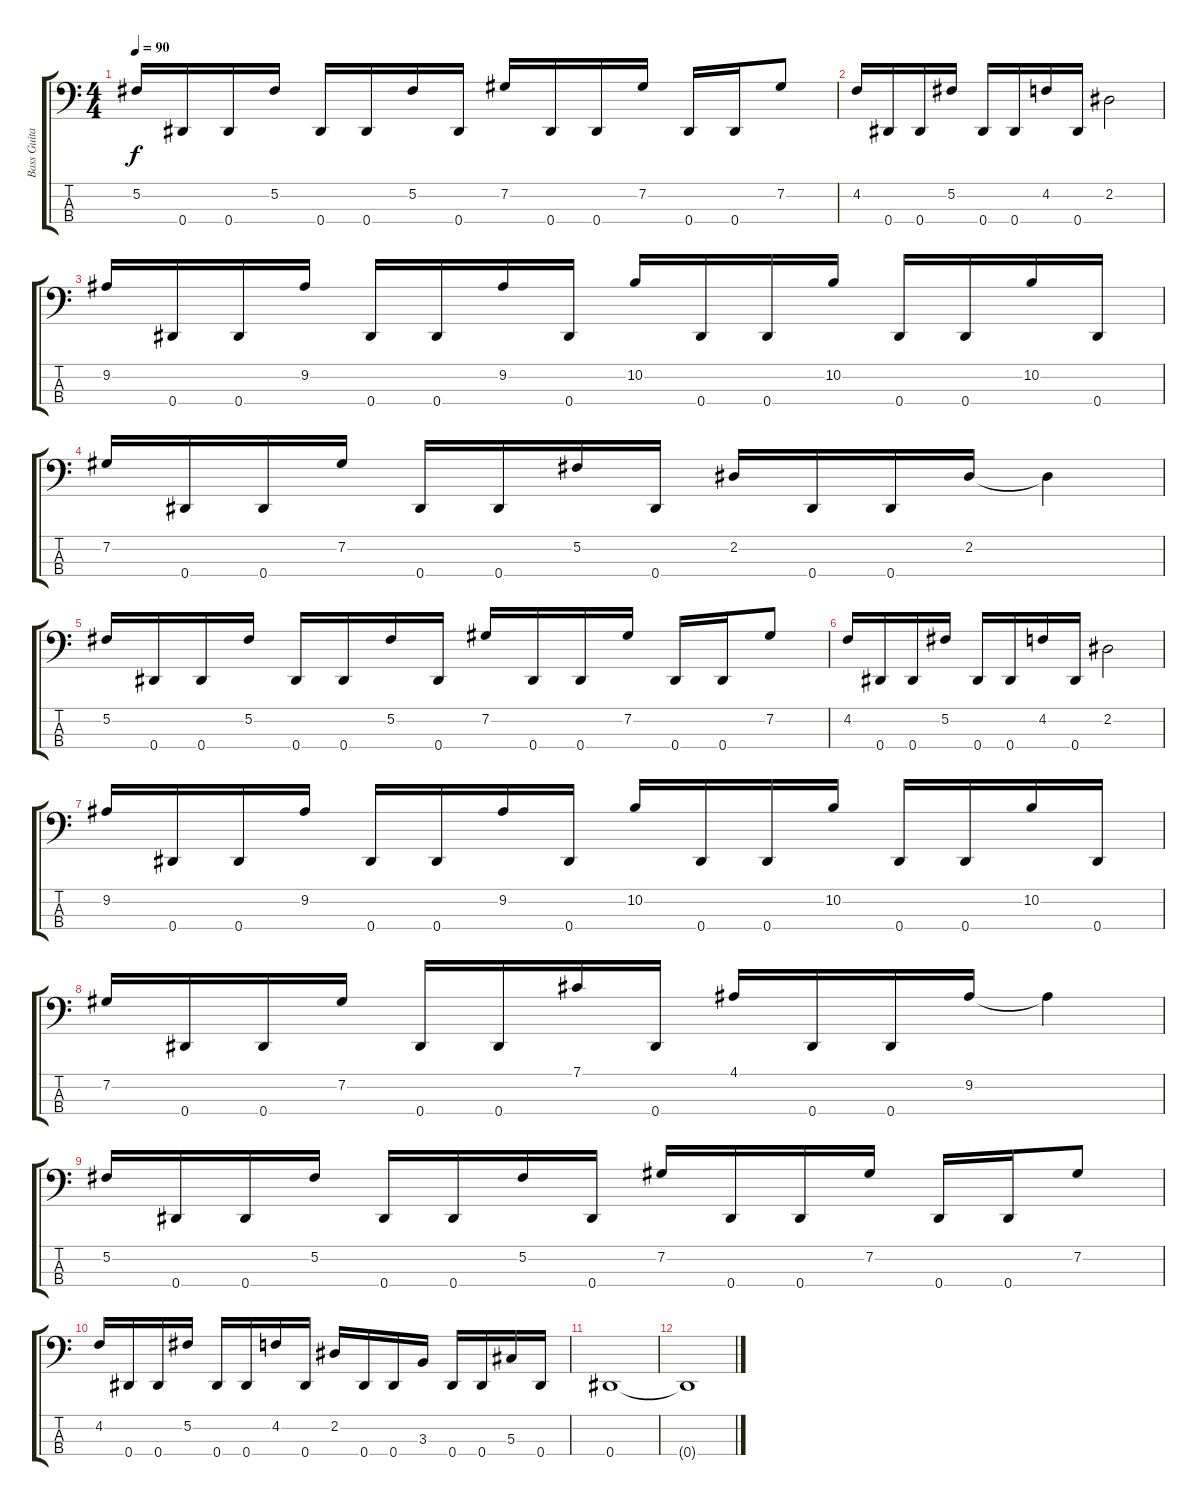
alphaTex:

\track ("Bass Guitar" "Bass Guita") {instrument electricbassfinger}
\staff {score tabs}
\tuning (Gb2 Db2 Ab1 Eb1) {hide}
\ts (4 4)
\tempo 90
\clef f4
\ks c
5.2.16{dy f} 0.4.16 0.4.16 5.2.16 0.4.16 0.4.16 5.2.16 0.4.16 7.2.16 0.4.16 0.4.16 7.2.16 0.4.16 0.4.16 7.2.8 |
4.2.16 0.4.16 0.4.16 5.2.16 0.4.16 0.4.16 4.2.16 0.4.16 2.2.2 |
9.2.16 0.4.16 0.4.16 9.2.16 0.4.16 0.4.16 9.2.16 0.4.16 10.2.16 0.4.16 0.4.16 10.2.16 0.4.16 0.4.16 10.2.16 0.4.16 |
7.2.16 0.4.16 0.4.16 7.2.16 0.4.16 0.4.16 5.2.16 0.4.16 2.2.16 0.4.16 0.4.16 2.2.16 2.2{t}.4 |
5.2.16 0.4.16 0.4.16 5.2.16 0.4.16 0.4.16 5.2.16 0.4.16 7.2.16 0.4.16 0.4.16 7.2.16 0.4.16 0.4.16 7.2.8 |
4.2.16 0.4.16 0.4.16 5.2.16 0.4.16 0.4.16 4.2.16 0.4.16 2.2.2 |
9.2.16 0.4.16 0.4.16 9.2.16 0.4.16 0.4.16 9.2.16 0.4.16 10.2.16 0.4.16 0.4.16 10.2.16 0.4.16 0.4.16 10.2.16 0.4.16 |
7.2.16 0.4.16 0.4.16 7.2.16 0.4.16 0.4.16 7.1.16 0.4.16 4.1.16 0.4.16 0.4.16 9.2.16 9.2{t}.4 |
5.2.16 0.4.16 0.4.16 5.2.16 0.4.16 0.4.16 5.2.16 0.4.16 7.2.16 0.4.16 0.4.16 7.2.16 0.4.16 0.4.16 7.2.8 |
4.2.16 0.4.16 0.4.16 5.2.16 0.4.16 0.4.16 4.2.16 0.4.16 2.2.16 0.4.16 0.4.16 3.3.16 0.4.16 0.4.16 5.3.16 0.4.16 |
0.4.1 |
0.4{t}.1
